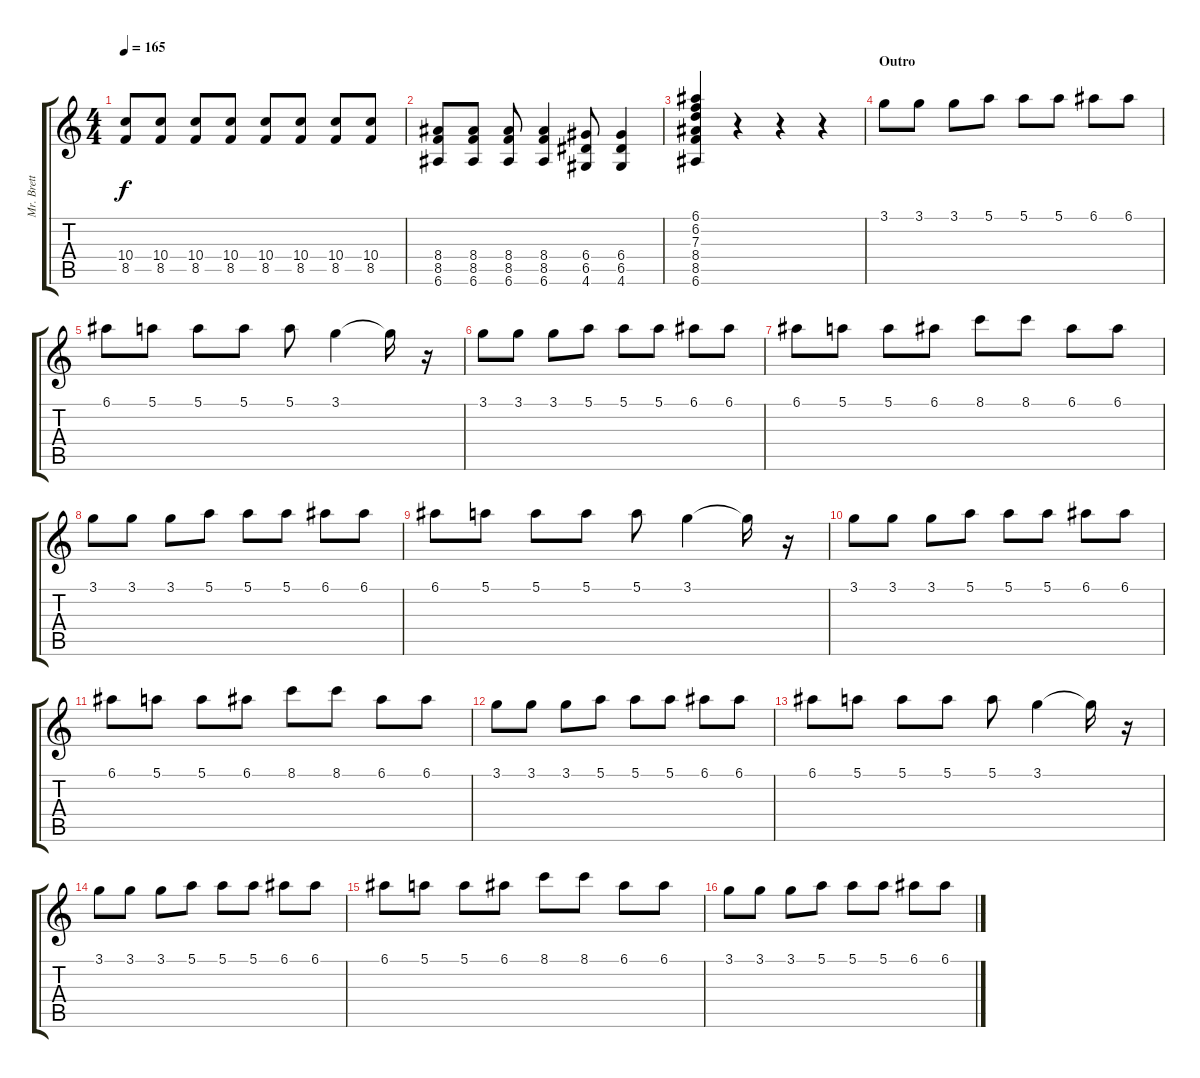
\track ("Mr. Brett - Guitar" "Mr. Brett ") {instrument overdrivenguitar}
\staff {score tabs}
\tuning (E4 B3 G3 D3 A2 E2) {hide}
\ts (4 4)
\tempo 165
\clef g2
\ks c
(10.4 8.5).8{dy f} (10.4 8.5).8 (10.4 8.5).8 (10.4 8.5).8 (10.4 8.5).8 (10.4 8.5).8 (10.4 8.5).8 (10.4 8.5).8 |
(8.4 8.5 6.6).8 (8.4 8.5 6.6).8 (8.4 8.5 6.6).8 (8.4 8.5 6.6).4 (6.4 6.5 4.6).8 (6.4 6.5 4.6).4 |
(6.1 6.2 7.3 8.4 8.5 6.6).4 r.4 r.4 r.4 |
\section ("" "Outro")
3.1.8 3.1.8 3.1.8 5.1.8 5.1.8 5.1.8 6.1.8 6.1.8 |
6.1.8 5.1.8 5.1.8 5.1.8 5.1.8 3.1.4 3.1{t}.16 r.16 |
3.1.8 3.1.8 3.1.8 5.1.8 5.1.8 5.1.8 6.1.8 6.1.8 |
6.1.8 5.1.8 5.1.8 6.1.8 8.1.8 8.1.8 6.1.8 6.1.8 |
3.1.8 3.1.8 3.1.8 5.1.8 5.1.8 5.1.8 6.1.8 6.1.8 |
6.1.8 5.1.8 5.1.8 5.1.8 5.1.8 3.1.4 3.1{t}.16 r.16 |
3.1.8 3.1.8 3.1.8 5.1.8 5.1.8 5.1.8 6.1.8 6.1.8 |
6.1.8 5.1.8 5.1.8 6.1.8 8.1.8 8.1.8 6.1.8 6.1.8 |
3.1.8 3.1.8 3.1.8 5.1.8 5.1.8 5.1.8 6.1.8 6.1.8 |
6.1.8 5.1.8 5.1.8 5.1.8 5.1.8 3.1.4 3.1{t}.16 r.16 |
3.1.8 3.1.8 3.1.8 5.1.8 5.1.8 5.1.8 6.1.8 6.1.8 |
6.1.8 5.1.8 5.1.8 6.1.8 8.1.8 8.1.8 6.1.8 6.1.8 |
3.1.8{volume 0} 3.1.8 3.1.8 5.1.8 5.1.8 5.1.8 6.1.8 6.1.8
